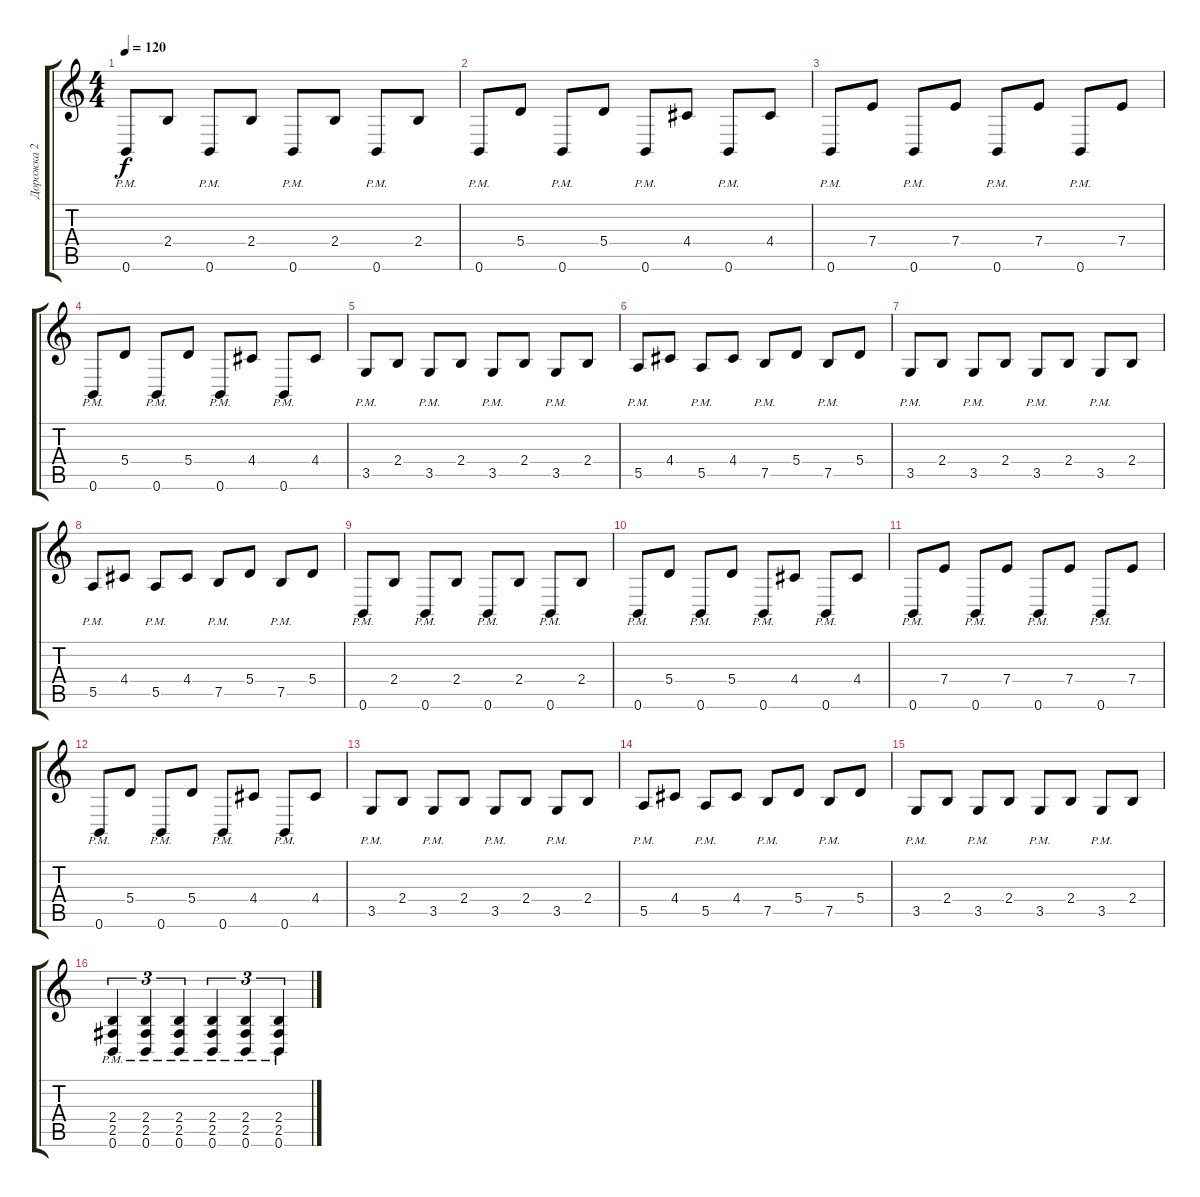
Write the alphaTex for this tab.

\track ("Дорожка 2" "Дорожка 2") {instrument distortionguitar}
\staff {score tabs}
\tuning (B3 Gb3 D3 A2 E2 B1) {hide}
\ts (4 4)
\tempo 120
\clef g2
\ks c
0.6{pm}.8{dy f} 2.4.8 0.6{pm}.8 2.4.8 0.6{pm}.8 2.4.8 0.6{pm}.8 2.4.8 |
0.6{pm}.8 5.4.8 0.6{pm}.8 5.4.8 0.6{pm}.8 4.4.8 0.6{pm}.8 4.4.8 |
0.6{pm}.8 7.4.8 0.6{pm}.8 7.4.8 0.6{pm}.8 7.4.8 0.6{pm}.8 7.4.8 |
0.6{pm}.8 5.4.8 0.6{pm}.8 5.4.8 0.6{pm}.8 4.4.8 0.6{pm}.8 4.4.8 |
3.5{pm}.8 2.4.8 3.5{pm}.8 2.4.8 3.5{pm}.8 2.4.8 3.5{pm}.8 2.4.8 |
5.5{pm}.8 4.4.8 5.5{pm}.8 4.4.8 7.5{pm}.8 5.4.8 7.5{pm}.8 5.4.8 |
3.5{pm}.8 2.4.8 3.5{pm}.8 2.4.8 3.5{pm}.8 2.4.8 3.5{pm}.8 2.4.8 |
5.5{pm}.8 4.4.8 5.5{pm}.8 4.4.8 7.5{pm}.8 5.4.8 7.5{pm}.8 5.4.8 |
0.6{pm}.8 2.4.8 0.6{pm}.8 2.4.8 0.6{pm}.8 2.4.8 0.6{pm}.8 2.4.8 |
0.6{pm}.8 5.4.8 0.6{pm}.8 5.4.8 0.6{pm}.8 4.4.8 0.6{pm}.8 4.4.8 |
0.6{pm}.8 7.4.8 0.6{pm}.8 7.4.8 0.6{pm}.8 7.4.8 0.6{pm}.8 7.4.8 |
0.6{pm}.8 5.4.8 0.6{pm}.8 5.4.8 0.6{pm}.8 4.4.8 0.6{pm}.8 4.4.8 |
3.5{pm}.8 2.4.8 3.5{pm}.8 2.4.8 3.5{pm}.8 2.4.8 3.5{pm}.8 2.4.8 |
5.5{pm}.8 4.4.8 5.5{pm}.8 4.4.8 7.5{pm}.8 5.4.8 7.5{pm}.8 5.4.8 |
3.5{pm}.8 2.4.8 3.5{pm}.8 2.4.8 3.5{pm}.8 2.4.8 3.5{pm}.8 2.4.8 |
(2.4{pm} 2.5{pm} 0.6{pm}).4{tu (3 2)} (2.4{pm} 2.5{pm} 0.6{pm}).4{tu (3 2)} (2.4{pm} 2.5{pm} 0.6{pm}).4{tu (3 2)} (2.4{pm} 2.5{pm} 0.6{pm}).4{tu (3 2)} (2.4{pm} 2.5{pm} 0.6{pm}).4{tu (3 2)} (2.4{pm} 2.5{pm} 0.6{pm}).4{tu (3 2)}
